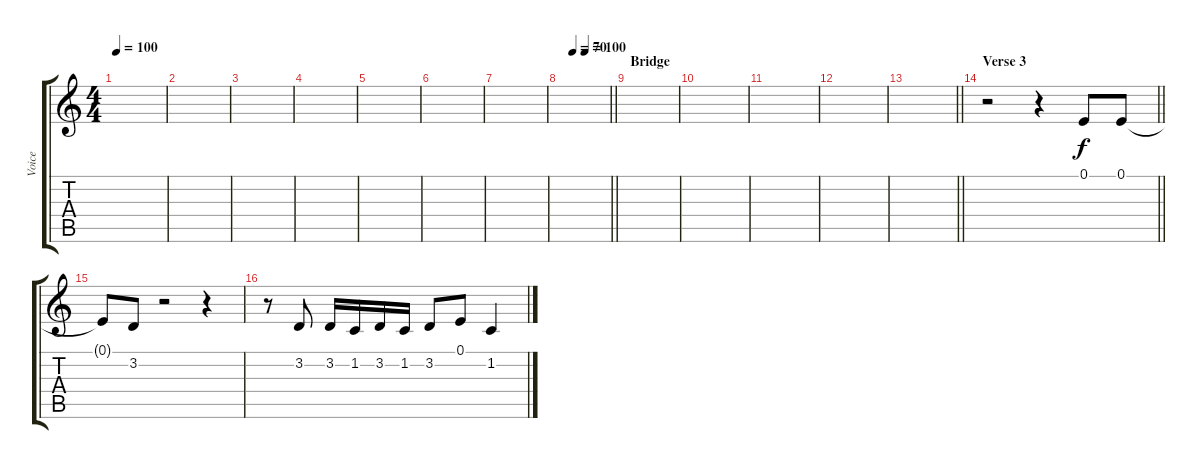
\track ("Voice" "Voice") {instrument tenorsax}
\staff {score tabs}
\tuning (E4 B3 G3 D3 A2 E2) {hide}
\ts (4 4)
\tempo 100
\clef g2
\ks c
|
|
|
|
|
|
|
\tempo (70 0.25)
\tempo (100 0.5)
\barLineRight lightlight
|
\section ("" "Bridge")
|
|
|
|
\barLineRight lightlight
|
\section ("" "Verse 3")
\barLineRight lightlight
r.2 r.4 0.1.8 0.1.8 |
0.1{t}.8 3.2.8 r.2 r.4 |
r.8 3.2.8 3.2.16 1.2.16 3.2.16 1.2.16 3.2.8 0.1.8 1.2.4
